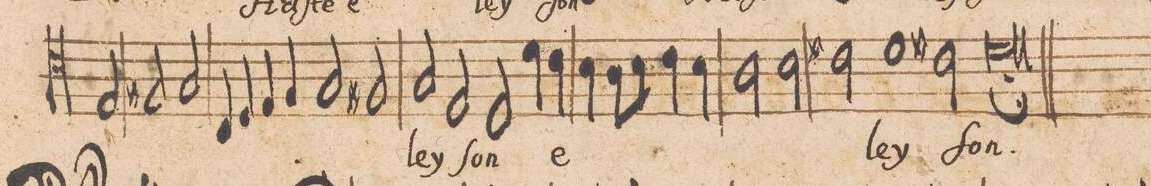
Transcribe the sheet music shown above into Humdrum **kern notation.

**kern	**text
*I"[Tenor II]	*
*clefC4	*
*k[]	*
*met(C|)	*
*M2/1	*
2E/	.
2F#X/	.
2G/	.
=29	=29
4C/	.
4D/	.
4E/	.
4F/	.
2G/	.
2F#X/	.
=30	=30
2G/	-ley-
2E/	.
2D/	-ſon
4d\	e-
4c\	.
=31	=31
4B\	.
8A\L	.
8B\J	.
4c\	.
4B\	.
2A\	.
2B\	.
=32	=32
2c#X\	.
1d	-ley-
2c#X\	.
=33-	=33-
0d;<	-ſon.
=34||	=34||
*M2/1	*
*met(C|)	*
*mmet(c|)	*
*-	*-
